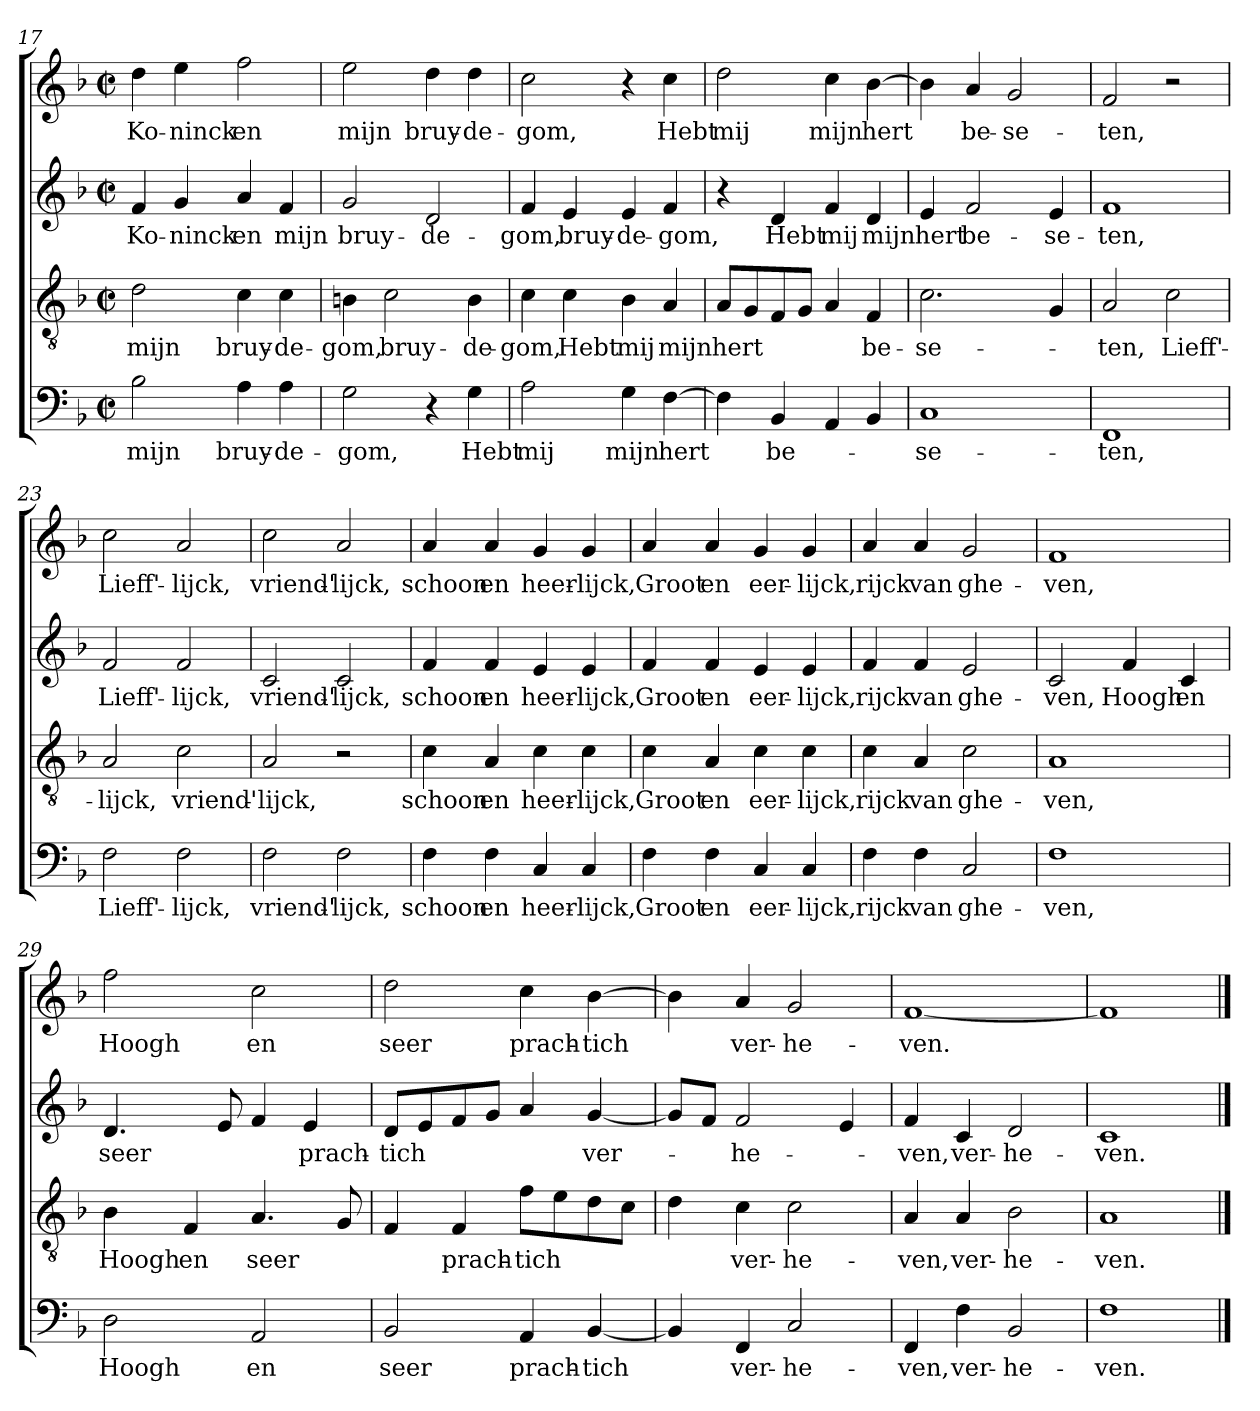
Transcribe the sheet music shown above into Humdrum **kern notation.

**kern	**text	**kern	**text	**kern	**text	**kern	**text
*part4	*part4	*part3	*part3	*part2	*part2	*part1	*part1
*staff4	*staff4	*staff3	*staff3	*staff2	*staff2	*staff1	*staff1
*clefF4	*	*clefGv2	*	*clefG2	*	*clefG2	*
*k[b-]	*	*k[b-]	*	*k[b-]	*	*k[b-]	*
*F:	*	*F:	*	*F:	*	*F:	*
*M2/2	*	*M2/2	*	*M2/2	*	*M2/2	*
*met(c|)	*	*met(c|)	*	*met(c|)	*	*met(c|)	*
=17	=17	=17	=17	=17	=17	=17	=17
!	!LO:LY:b	!	!LO:LY:b	!	!LO:LY:b	!	!LO:LY:b
2B-\	mijn	2d\	mijn	4f/	Ko-	4dd\	Ko-
!	!	!	!	!	!LO:LY:b	!	!LO:LY:b
.	.	.	.	4g/	-ninck	4ee\	-ninck
!	!LO:LY:b	!	!LO:LY:b	!	!LO:LY:b	!	!LO:LY:b
4A\	bruy-	4c\	bruy-	4a/	en	2ff\	en
!	!LO:LY:b	!	!LO:LY:b	!	!LO:LY:b	!	!
4A\	-de-	4c\	-de-	4f/	mijn	.	.
=18	=18	=18	=18	=18	=18	=18	=18
!	!LO:LY:b	!	!LO:LY:b	!	!LO:LY:b	!	!LO:LY:b
2G\	-gom,	4Bn\	-gom,	2g/	bruy-	2ee\	mijn
!	!	!	!LO:LY:b	!	!	!	!
.	.	2c\	bruy-	.	.	.	.
!	!	!	!	!	!LO:LY:b	!	!LO:LY:b
4r	.	.	.	2d/	-de-	4dd\	bruy-
!	!LO:LY:b	!	!LO:LY:b	!	!	!	!LO:LY:b
4G\	Hebt	4B\	-de-	.	.	4dd\	-de-
=19	=19	=19	=19	=19	=19	=19	=19
!	!LO:LY:b	!	!LO:LY:b	!	!LO:LY:b	!	!LO:LY:b
2A\	mij	4c\	-gom,	4f/	-gom,	2cc\	-gom,
!	!	!	!LO:LY:b	!	!LO:LY:b	!	!
.	.	4c\	Hebt	4e/	bruy-	.	.
!	!LO:LY:b	!	!LO:LY:b	!	!LO:LY:b	!	!
4G\	mijn	4B-i\	mij	4e/	-de-	4r	.
!	!LO:LY:b	!	!LO:LY:b	!	!LO:LY:b	!	!LO:LY:b
[4F\	hert	4A/	mijn	4f/	-gom,	4cc\	Hebt
!!LO:LB:g=z
=20	=20	=20	=20	=20	=20	=20	=20
!	!	!	!LO:LY:b	!	!	!	!LO:LY:b
4F\]	.	8A/L	hert	4r	.	2dd\	mij
.	.	8G/	.	.	.	.	.
!	!LO:LY:b	!	!	!	!LO:LY:b	!	!
4BB-/	be-	8F/	.	4d/	Hebt	.	.
.	.	8G/J	.	.	.	.	.
!	!	!	!	!	!LO:LY:b	!	!LO:LY:b
4AA/	.	4A/	.	4f/	mij	4cc\	mijn
!	!	!	!LO:LY:b	!	!LO:LY:b	!	!LO:LY:b
4BB-/	.	4F/	be-	4d/	mijn	[4b-\	hert
=21	=21	=21	=21	=21	=21	=21	=21
!	!LO:LY:b	!	!LO:LY:b	!	!LO:LY:b	!	!
1C	-se-	2.c\	-se-	4e/	hert	4b-\]	.
!	!	!	!	!	!LO:LY:b	!	!LO:LY:b
.	.	.	.	2f/	be-	4a/	be-
!	!	!	!	!	!	!	!LO:LY:b
.	.	.	.	.	.	2g/	-se-
!	!	!	!	!	!LO:LY:b	!	!
.	.	4G/	.	4e/	-se-	.	.
=22	=22	=22	=22	=22	=22	=22	=22
!	!LO:LY:b	!	!LO:LY:b	!	!LO:LY:b	!	!LO:LY:b
1FF	-ten,	2A/	-ten,	1f	-ten,	2f/	-ten,
!	!	!	!LO:LY:b	!	!	!	!
.	.	2c\	Lieff'-	.	.	2r	.
=23	=23	=23	=23	=23	=23	=23	=23
!	!LO:LY:b	!	!LO:LY:b	!	!LO:LY:b	!	!LO:LY:b
2F\	Lieff'-	2A/	-lijck,	2f/	Lieff'-	2cc\	Lieff'-
!	!LO:LY:b	!	!LO:LY:b	!	!LO:LY:b	!	!LO:LY:b
2F\	-lijck,	2c\	vriend'-	2f/	-lijck,	2a/	-lijck,
=24	=24	=24	=24	=24	=24	=24	=24
!	!LO:LY:b	!	!LO:LY:b	!	!LO:LY:b	!	!LO:LY:b
2F\	vriend'-	2A/	-lijck,	2c/	vriend'-	2cc\	vriend'-
!	!LO:LY:b	!	!	!	!LO:LY:b	!	!LO:LY:b
2F\	-lijck,	2r	.	2c/	-lijck,	2a/	-lijck,
=25	=25	=25	=25	=25	=25	=25	=25
!	!LO:LY:b	!	!LO:LY:b	!	!LO:LY:b	!	!LO:LY:b
4F\	schoon	4c\	schoon	4f/	schoon	4a/	schoon
!	!LO:LY:b	!	!LO:LY:b	!	!LO:LY:b	!	!LO:LY:b
4F\	en	4A/	en	4f/	en	4a/	en
!	!LO:LY:b	!	!LO:LY:b	!	!LO:LY:b	!	!LO:LY:b
4C/	heer-	4c\	heer-	4e/	heer-	4g/	heer-
!	!LO:LY:b	!	!LO:LY:b	!	!LO:LY:b	!	!LO:LY:b
4C/	-lijck,	4c\	-lijck,	4e/	-lijck,	4g/	-lijck,
!!LO:LB:g=z
=26	=26	=26	=26	=26	=26	=26	=26
!	!LO:LY:b	!	!LO:LY:b	!	!LO:LY:b	!	!LO:LY:b
4F\	Groot	4c\	Groot	4f/	Groot	4a/	Groot
!	!LO:LY:b	!	!LO:LY:b	!	!LO:LY:b	!	!LO:LY:b
4F\	en	4A/	en	4f/	en	4a/	en
!	!LO:LY:b	!	!LO:LY:b	!	!LO:LY:b	!	!LO:LY:b
4C/	eer-	4c\	eer-	4e/	eer-	4g/	eer-
!	!LO:LY:b	!	!LO:LY:b	!	!LO:LY:b	!	!LO:LY:b
4C/	-lijck,	4c\	-lijck,	4e/	-lijck,	4g/	-lijck,
=27	=27	=27	=27	=27	=27	=27	=27
!	!LO:LY:b	!	!LO:LY:b	!	!LO:LY:b	!	!LO:LY:b
4F\	rijck	4c\	rijck	4f/	rijck	4a/	rijck
!	!LO:LY:b	!	!LO:LY:b	!	!LO:LY:b	!	!LO:LY:b
4F\	van	4A/	van	4f/	van	4a/	van
!	!LO:LY:b	!	!LO:LY:b	!	!LO:LY:b	!	!LO:LY:b
2C/	ghe-	2c\	ghe-	2e/	ghe-	2g/	ghe-
=28	=28	=28	=28	=28	=28	=28	=28
!	!LO:LY:b	!	!LO:LY:b	!	!LO:LY:b	!	!LO:LY:b
1F	-ven,	1A	-ven,	2c/	-ven,	1f	-ven,
!	!	!	!	!	!LO:LY:b	!	!
.	.	.	.	4f/	Hoogh	.	.
!	!	!	!	!	!LO:LY:b	!	!
.	.	.	.	4c/	en	.	.
=29	=29	=29	=29	=29	=29	=29	=29
!	!LO:LY:b	!	!LO:LY:b	!	!LO:LY:b	!	!LO:LY:b
2D\	Hoogh	4B-\	Hoogh	4.d/	seer	2ff\	Hoogh
!	!	!	!LO:LY:b	!	!	!	!
.	.	4F/	en	.	.	.	.
.	.	.	.	8e/	.	.	.
!	!LO:LY:b	!	!LO:LY:b	!	!	!	!LO:LY:b
2AA/	en	4.A/	seer	4f/	.	2cc\	en
!	!	!	!	!	!LO:LY:b	!	!
.	.	.	.	4e/	prach-	.	.
.	.	8G/	.	.	.	.	.
!!LO:LB:g=z
=30	=30	=30	=30	=30	=30	=30	=30
!	!LO:LY:b	!	!	!	!LO:LY:b	!	!LO:LY:b
2BB-/	seer	4F/	.	8d/L	-tich	2dd\	seer
.	.	.	.	8e/	.	.	.
!	!	!	!LO:LY:b	!	!	!	!
.	.	4F/	prach-	8f/	.	.	.
.	.	.	.	8g/J	.	.	.
!	!LO:LY:b	!	!LO:LY:b	!	!	!	!LO:LY:b
4AA/	prach-	8f\L	-tich	4a/	.	4cc\	prach-
.	.	8e\	.	.	.	.	.
!	!LO:LY:b	!	!	!	!LO:LY:b	!	!LO:LY:b
[4BB-/	-tich	8d\	.	[4g/	ver-	[4b-\	-tich
.	.	8c\J	.	.	.	.	.
=31	=31	=31	=31	=31	=31	=31	=31
4BB-/]	.	4d\	.	8g/L]	.	4b-\]	.
.	.	.	.	8f/J	.	.	.
!	!LO:LY:b	!	!LO:LY:b	!	!LO:LY:b	!	!LO:LY:b
4FF/	ver-	4c\	ver-	2f/	-he-	4a/	ver-
!	!LO:LY:b	!	!LO:LY:b	!	!	!	!LO:LY:b
2C/	-he-	2c\	-he-	.	.	2g/	-he-
.	.	.	.	4e/	.	.	.
=32	=32	=32	=32	=32	=32	=32	=32
!	!LO:LY:b	!	!LO:LY:b	!	!LO:LY:b	!	!LO:LY:b
4FF/	-ven,	4A/	-ven,	4f/	-ven,	[1f	-ven.
!	!LO:LY:b	!	!LO:LY:b	!	!LO:LY:b	!	!
4F\	ver-	4A/	ver-	4c/	ver-	.	.
!	!LO:LY:b	!	!LO:LY:b	!	!LO:LY:b	!	!
2BB-/	-he-	2B-\	-he-	2d/	-he-	.	.
=33	=33	=33	=33	=33	=33	=33	=33
!	!LO:LY:b	!	!LO:LY:b	!	!LO:LY:b	!	!
1F	-ven.	1A	-ven.	1c	-ven.	1f]	.
==	==	==	==	==	==	==	==
*-	*-	*-	*-	*-	*-	*-	*-
